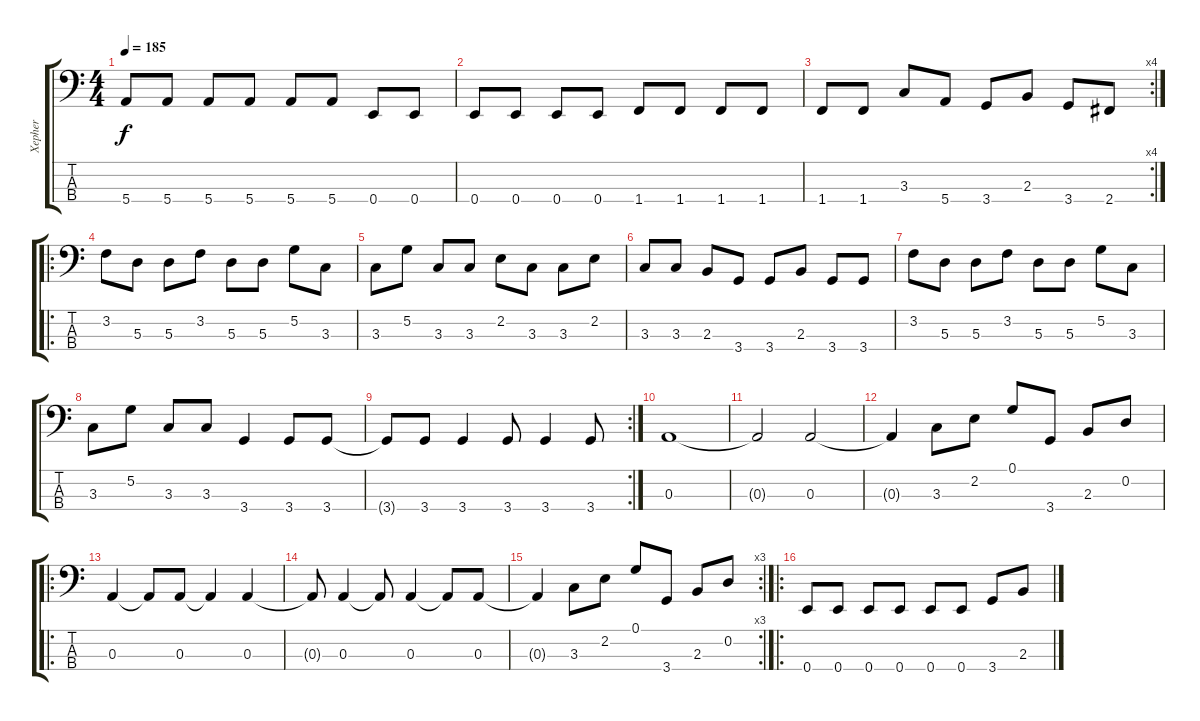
\track ("Xepher" "Xepher") {instrument electricbassfinger}
\staff {score tabs}
\tuning (G2 D2 A1 E1) {hide}
\ts (4 4)
\tempo 185
\clef f4
\ks c
5.4.8{dy f} 5.4.8 5.4.8 5.4.8 5.4.8 5.4.8 0.4.8 0.4.8 |
0.4.8 0.4.8 0.4.8 0.4.8 1.4.8 1.4.8 1.4.8 1.4.8 |
\rc 4
1.4.8 1.4.8 3.3.8 5.4.8 3.4.8 2.3.8 3.4.8 2.4.8 |
\ro
3.2.8 5.3.8 5.3.8 3.2.8 5.3.8 5.3.8 5.2.8 3.3.8 |
3.3.8 5.2.8 3.3.8 3.3.8 2.2.8 3.3.8 3.3.8 2.2.8 |
3.3.8 3.3.8 2.3.8 3.4.8 3.4.8 2.3.8 3.4.8 3.4.8 |
3.2.8 5.3.8 5.3.8 3.2.8 5.3.8 5.3.8 5.2.8 3.3.8 |
3.3.8 5.2.8 3.3.8 3.3.8 3.4.4 3.4.8 3.4.8 |
\rc 2
3.4{t}.8 3.4.8 3.4.4 3.4.8 3.4.4 3.4.8 |
0.3.1 |
0.3{t}.2 0.3.2 |
0.3{t}.4 3.3.8 2.2.8 0.1.8 3.4.8 2.3.8 0.2.8 |
\ro
0.3.4 0.3{t}.8 0.3.8 0.3{t}.4 0.3.4 |
0.3{t}.8 0.3.4 0.3{t}.8 0.3.4 0.3{t}.8 0.3.8 |
\rc 3
0.3{t}.4 3.3.8 2.2.8 0.1.8 3.4.8 2.3.8 0.2.8 |
\ro
0.4.8 0.4.8 0.4.8 0.4.8 0.4.8 0.4.8 3.4.8 2.3.8
